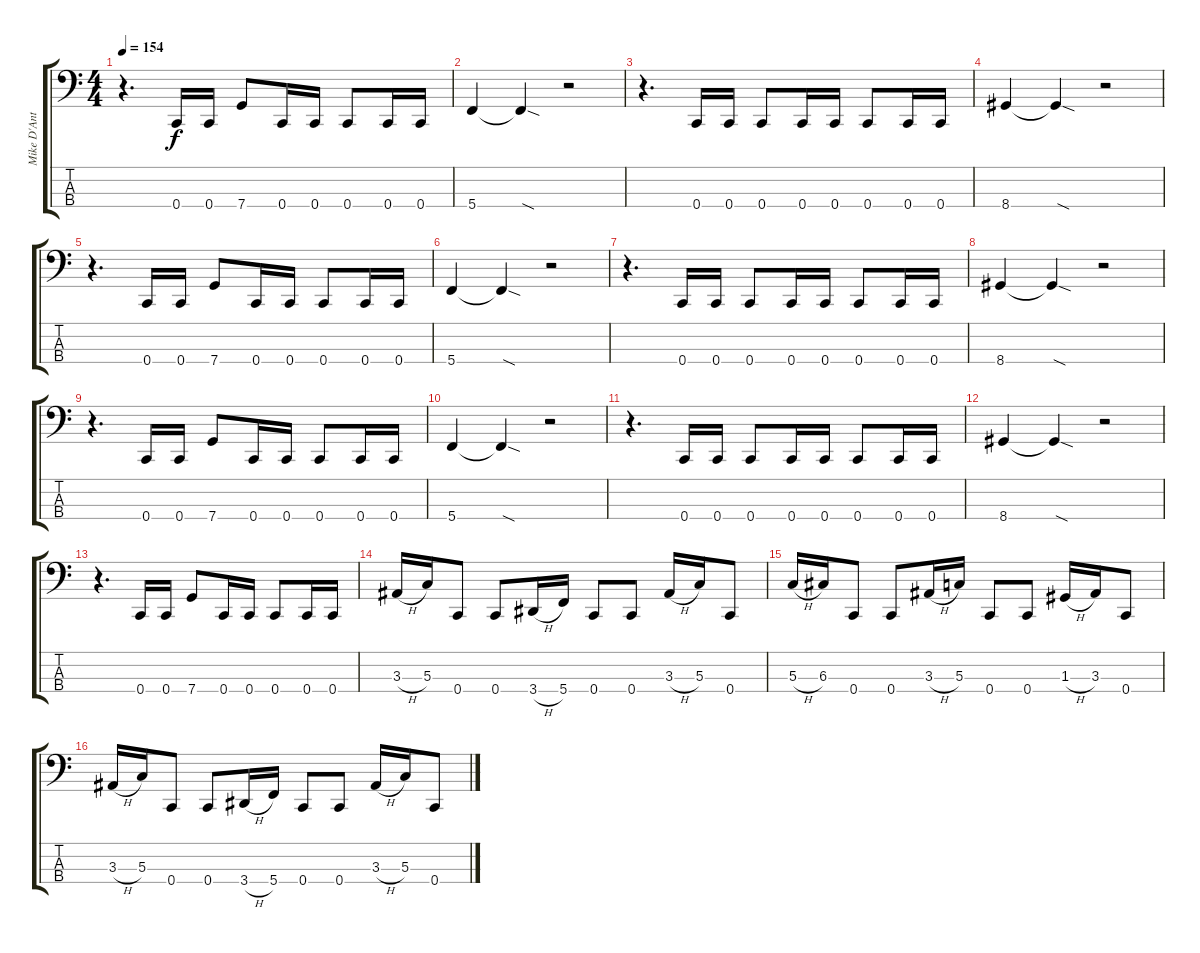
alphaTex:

\track ("Mike D'Antonio" "Mike D'Ant") {instrument electricbasspick}
\staff {score tabs}
\tuning (F2 C2 G1 C1) {hide}
\ts (4 4)
\tempo 154
\clef f4
\ks c
r.4{d dy f} 0.4.16 0.4.16 7.4.8 0.4.16 0.4.16 0.4.8 0.4.16 0.4.16 |
5.4.4 5.4{sod t}.4 r.2 |
r.4{d} 0.4.16 0.4.16 0.4.8 0.4.16 0.4.16 0.4.8 0.4.16 0.4.16 |
8.4.4 8.4{sod t}.4 r.2 |
r.4{d} 0.4.16 0.4.16 7.4.8 0.4.16 0.4.16 0.4.8 0.4.16 0.4.16 |
5.4.4 5.4{sod t}.4 r.2 |
r.4{d} 0.4.16 0.4.16 0.4.8 0.4.16 0.4.16 0.4.8 0.4.16 0.4.16 |
8.4.4 8.4{sod t}.4 r.2 |
r.4{d} 0.4.16 0.4.16 7.4.8 0.4.16 0.4.16 0.4.8 0.4.16 0.4.16 |
5.4.4 5.4{sod t}.4 r.2 |
r.4{d} 0.4.16 0.4.16 0.4.8 0.4.16 0.4.16 0.4.8 0.4.16 0.4.16 |
8.4.4 8.4{sod t}.4 r.2 |
r.4{d} 0.4.16 0.4.16 7.4.8 0.4.16 0.4.16 0.4.8 0.4.16 0.4.16 |
3.3{h}.16 5.3.16 0.4.8 0.4.8 3.4{h}.16 5.4.16 0.4.8 0.4.8 3.3{h}.16 5.3.16 0.4.8 |
5.3{h}.16 6.3.16 0.4.8 0.4.8 3.3{h}.16 5.3.16 0.4.8 0.4.8 1.3{h}.16 3.3.16 0.4.8 |
3.3{h}.16 5.3.16 0.4.8 0.4.8 3.4{h}.16 5.4.16 0.4.8 0.4.8 3.3{h}.16 5.3.16 0.4.8
